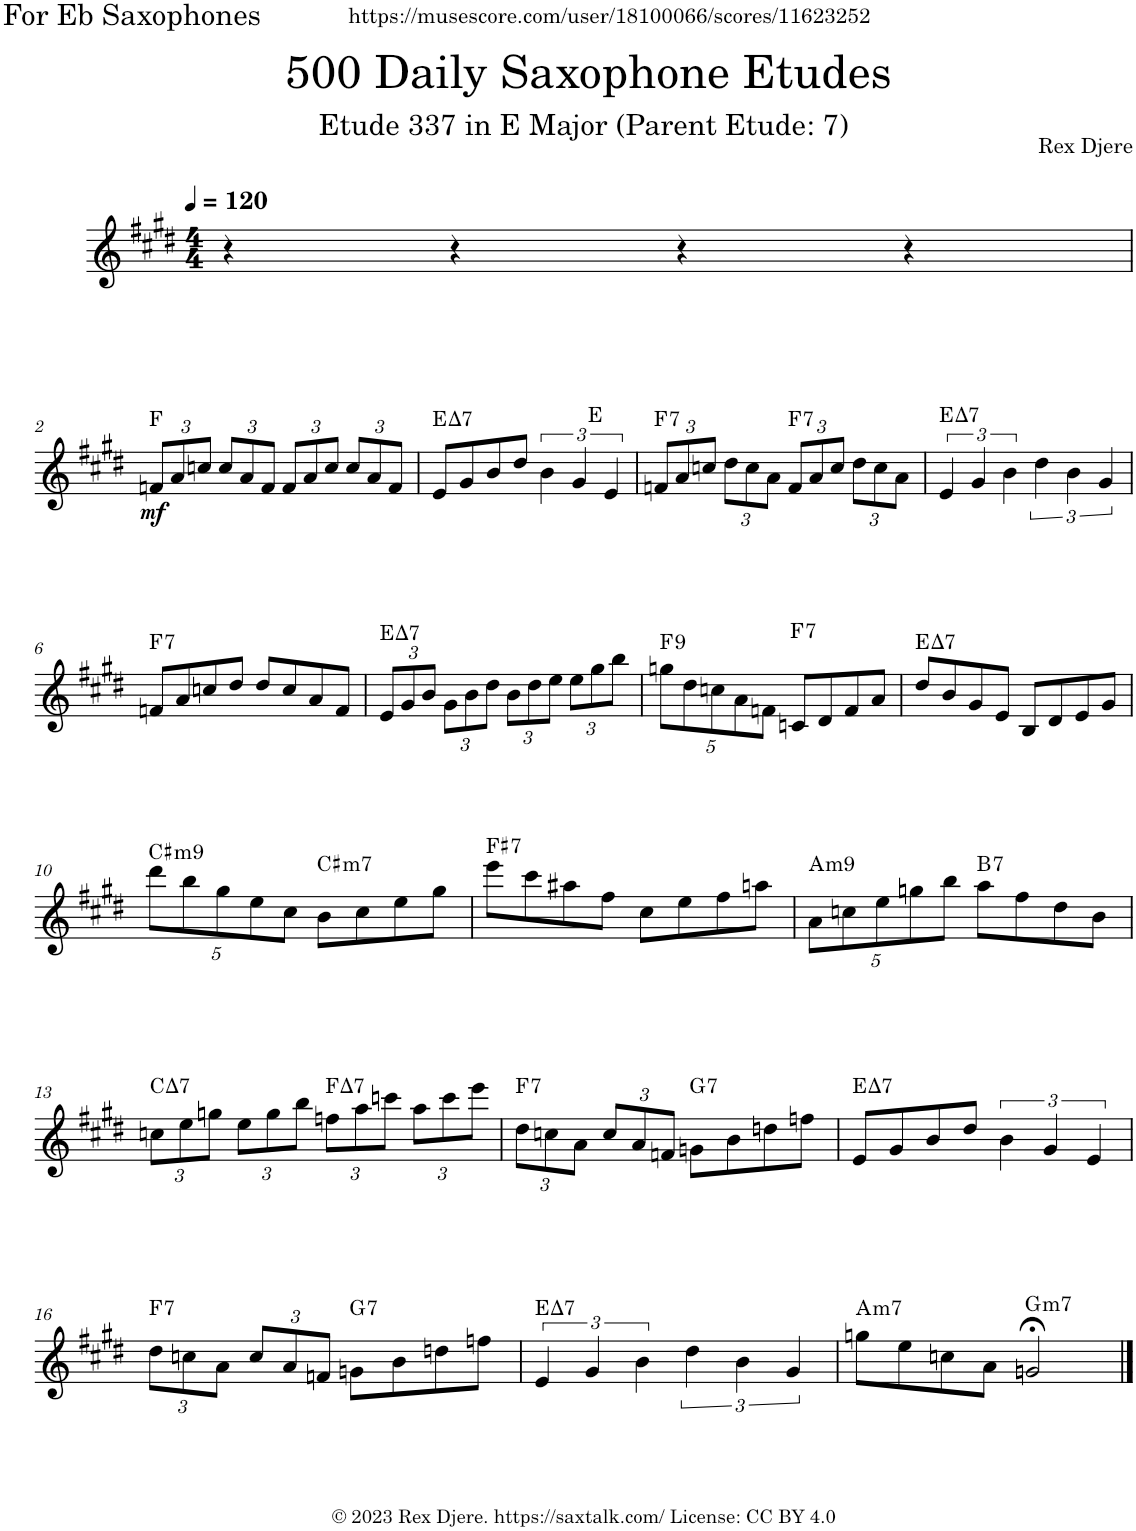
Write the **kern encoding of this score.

**kern	**dynam	**harte
*part1	*part1	*part1
*staff1	*staff1	*
*I"Alto Saxophone	*	*
*I'A. Sax.	*	*
*clefG2	*	*
*Trd5c9	*	*
*k[f#c#g#d#]	*	*
*M4/4	*	*
*MM120	*	*
=1	=1	=1
4r	.	.
4r	.	.
4r	.	.
4r	.	.
!!LO:LB:g=z
=2	=2	=2
*Xbrackettup	*	*
!	!LO:DY:b	!
12fn/L	mf	F:maj
12a/	.	.
12ccn/J	.	.
12cc/L	.	.
12a/	.	.
12f/J	.	.
12f/L	.	.
12a/	.	.
12cc/J	.	.
12cc/L	.	.
12a/	.	.
12f/J	.	.
=3	=3	=3
!	!	!LO:H:kt=7
*^	*	*
8e/L	2.ryy	.	E:maj7
8g#/	.	.	.
8b/	.	.	.
8dd#/J	.	.	.
*brackettup	*	*	*
6b\	.	.	.
6g#/	.	.	.
.	4ryy	.	E:maj
6e/	.	.	.
*v	*v	*	*
=4	=4	=4
*Xbrackettup	*	*
*^	*	*
!	!	!	!LO:H:kt=7
*v	*v	*	*
12fn/L	.	F:7
12a/	.	.
12ccn/J	.	.
12dd#\L	.	.
12cc\	.	.
12a\J	.	.
!	!	!LO:H:kt=7
12f/L	.	F:7
12a/	.	.
12cc/J	.	.
12dd#\L	.	.
12cc\	.	.
12a\J	.	.
=5	=5	=5
*brackettup	*	*
!	!	!LO:H:kt=7
6e/	.	E:maj7
6g#/	.	.
6b\	.	.
6dd#\	.	.
6b\	.	.
6g#/	.	.
!!LO:LB:g=z
=6	=6	=6
!	!	!LO:H:kt=7
8fn/L	.	F:7
8a/	.	.
8ccn/	.	.
8dd#/J	.	.
8dd#/L	.	.
8cc/	.	.
8a/	.	.
8f/J	.	.
=7	=7	=7
*Xbrackettup	*	*
!	!	!LO:H:kt=7
12e/L	.	E:maj7
12g#/	.	.
12b/J	.	.
12g#\L	.	.
12b\	.	.
12dd#\J	.	.
12b\L	.	.
12dd#\	.	.
12ee\J	.	.
12ee\L	.	.
12gg#\	.	.
12bb\J	.	.
=8	=8	=8
!	!	!LO:H:kt=9
10ggn\L	.	F:9
10dd#\	.	.
10ccn\	.	.
10a\	.	.
10fn\J	.	.
!	!	!LO:H:kt=7
8cn/L	.	F:7
8d#/	.	.
8f/	.	.
8a/J	.	.
=9	=9	=9
!	!	!LO:H:kt=7
8dd#/L	.	E:maj7
8b/	.	.
8g#/	.	.
8e/J	.	.
8B/L	.	.
8d#/	.	.
8e/	.	.
8g#/J	.	.
!!LO:LB:g=z
=10	=10	=10
!	!	!LO:H:kt=m9
10ddd#\L	.	C#:min9
10bb\	.	.
10gg#\	.	.
10ee\	.	.
10cc#\J	.	.
!	!	!LO:H:kt=m7
8b\L	.	C#:min7
8cc#\	.	.
8ee\	.	.
8gg#\J	.	.
=11	=11	=11
!	!	!LO:H:kt=7
8eee\L	.	F#:7
8ccc#\	.	.
8aa#X\	.	.
8ff#\J	.	.
8cc#\L	.	.
8ee\	.	.
8ff#\	.	.
8aan\J	.	.
=12	=12	=12
!	!	!LO:H:kt=m9
10a\L	.	A:min9
10ccn\	.	.
10ee\	.	.
10ggn\	.	.
10bb\J	.	.
!	!	!LO:H:kt=7
8aa\L	.	B:7
8ff#\	.	.
8dd#\	.	.
8b\J	.	.
!!LO:LB:g=z
=13	=13	=13
!	!	!LO:H:kt=7
12ccn\L	.	C:maj7
12ee\	.	.
12ggn\J	.	.
12ee\L	.	.
12gg\	.	.
12bb\J	.	.
!	!	!LO:H:kt=7
12ffn\L	.	F:maj7
12aa\	.	.
12cccn\J	.	.
12aa\L	.	.
12ccc\	.	.
12eee\J	.	.
=14	=14	=14
!	!	!LO:H:kt=7
12dd#\L	.	F:7
12ccn\	.	.
12a\J	.	.
12cc/L	.	.
12a/	.	.
12fn/J	.	.
!	!	!LO:H:kt=7
8gn\L	.	G:7
8b\	.	.
8ddn\	.	.
8ffn\J	.	.
=15	=15	=15
!	!	!LO:H:kt=7
8e/L	.	E:maj7
8g#/	.	.
8b/	.	.
8dd#/J	.	.
*brackettup	*	*
6b\	.	.
6g#/	.	.
6e/	.	.
!!LO:LB:g=z
=16	=16	=16
*Xbrackettup	*	*
!	!	!LO:H:kt=7
12dd#\L	.	F:7
12ccn\	.	.
12a\J	.	.
12cc/L	.	.
12a/	.	.
12fn/J	.	.
!	!	!LO:H:kt=7
8gn\L	.	G:7
8b\	.	.
8ddn\	.	.
8ffn\J	.	.
=17	=17	=17
*brackettup	*	*
!	!	!LO:H:kt=7
6e/	.	E:maj7
6g#/	.	.
6b\	.	.
6dd#\	.	.
6b\	.	.
6g#/	.	.
=18	=18	=18
!	!	!LO:H:kt=m7
8ggn\L	.	A:min7
8ee\	.	.
8ccn\	.	.
8a\J	.	.
!	!	!LO:H:kt=m7
2gn;</	.	G:min7
==	==	==
*-	*-	*-
